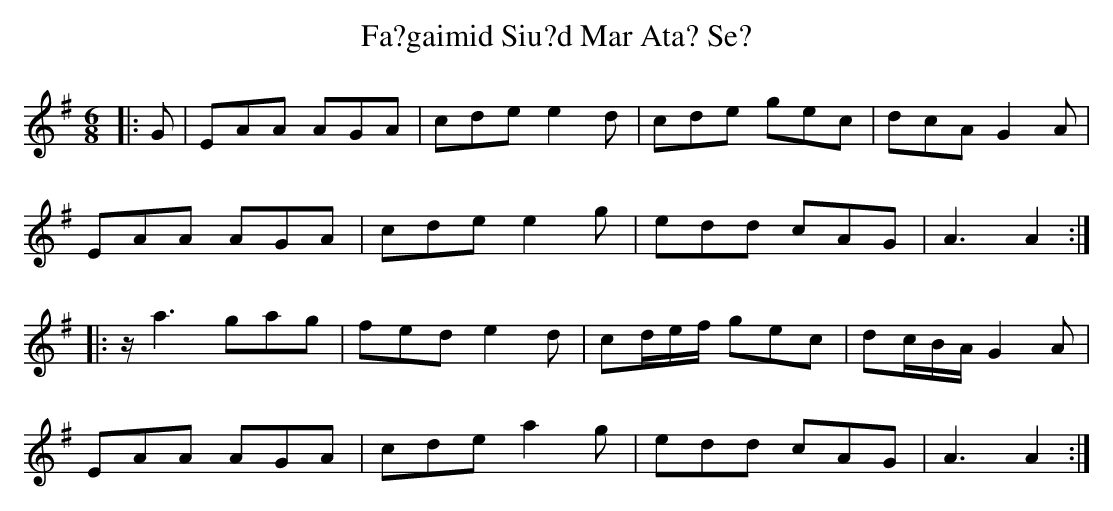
X:1
T: Fa?gaimid Siu?d Mar Ata? Se?
M: 6/8
L: 1/8
K: Ador
|:G| EAA AGA | cde e2d | cde gec | dcA G2A |
EAA AGA | cde e2g | edd cAG | A3 A2 :|
|:z/2a3 gag | fed e2d |cd/e/f/ gec | dc/B/A/ G2A |
EAA AGA | cde a2g | edd cAG | A3 A2 :|
